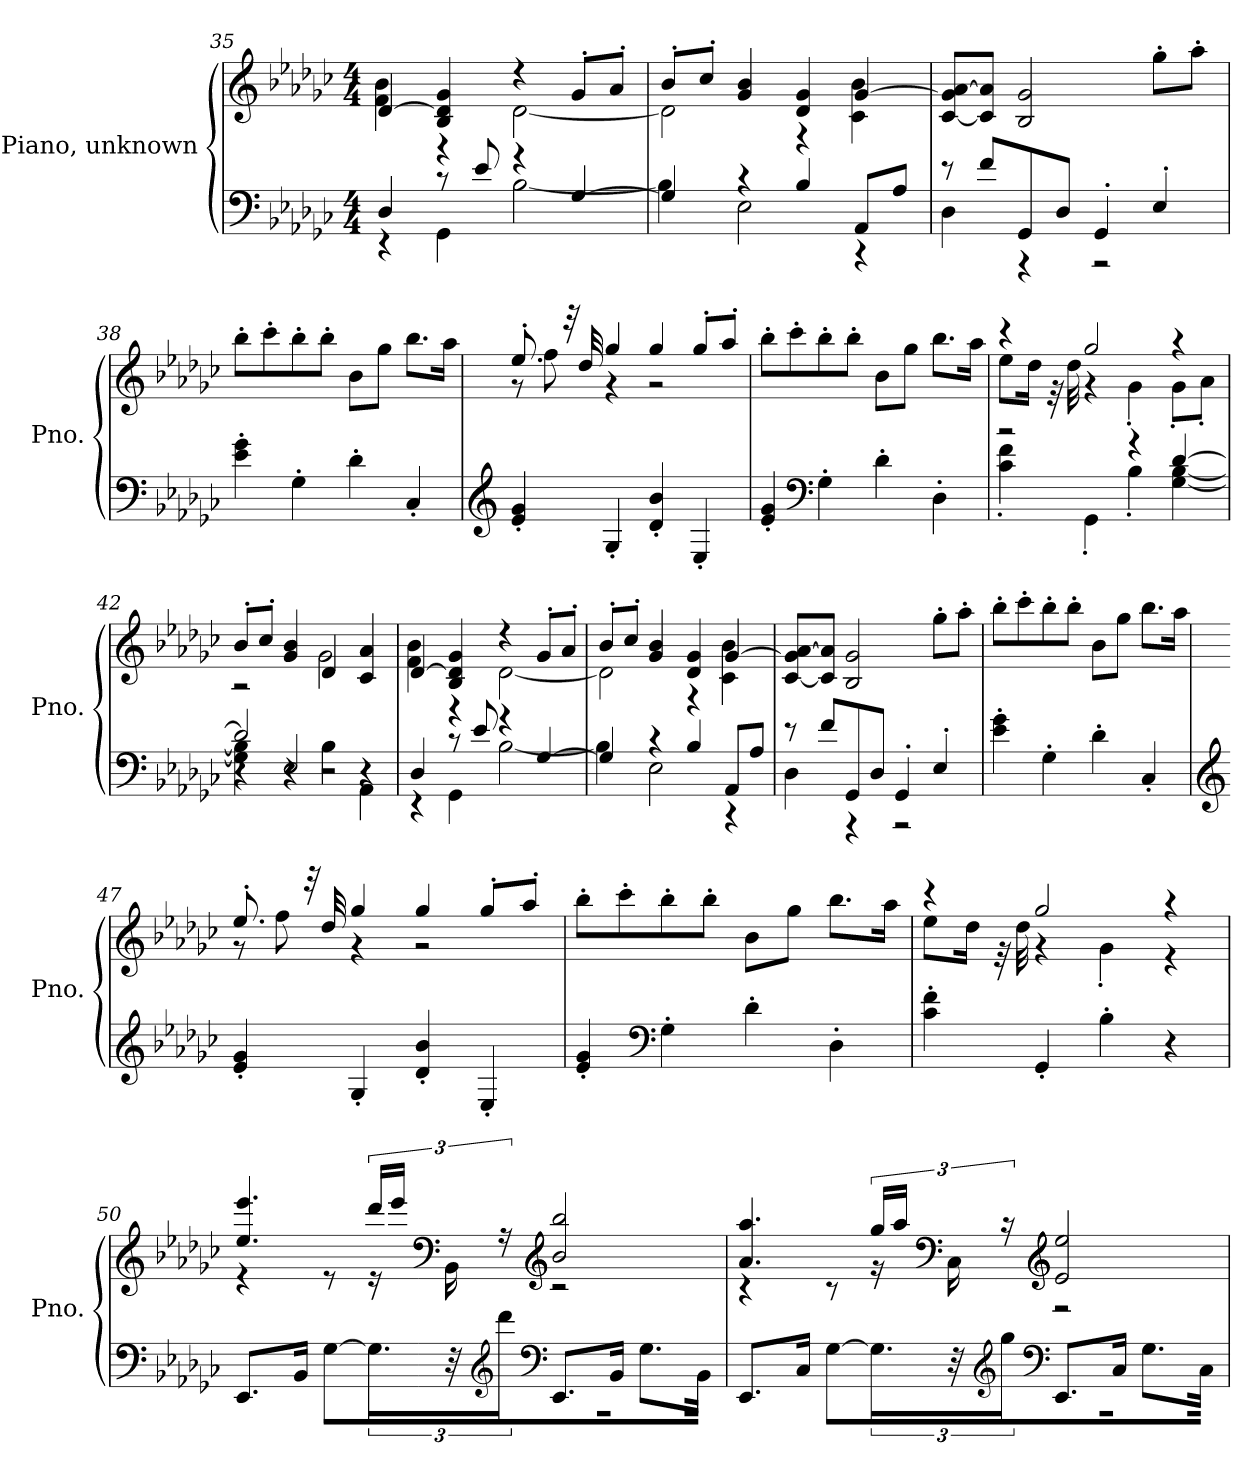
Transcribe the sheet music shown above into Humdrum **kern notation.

**kern	**kern
*part1	*part1
*staff2	*staff1
*I"Piano, unknown	*
*I'Pno.	*
*clefF4	*clefG2
*k[b-e-a-d-g-c-]	*k[b-e-a-d-g-c-]
*M4/4	*M4/4
=35	=35
*^	*^
4D-/	4r	[4d-/	4f\ 4b-\
8r	4GG-\	4B-/ 4d-/] 4g-/	4r
8e-/	.	.	.
4r	[2B-\	4r	[2d-\
[4G-/	.	8g-'/L	.
.	.	8a-'/J	.
=36	=36	=36	=36
4G-/]	4B-\]	8b-'/L	2d-\]
.	.	8cc-'/J	.
4r	2E-\	4g-/ 4b-/	.
4B-/	.	4d-/ 4g-/	4r
8AA-/L	4r	[4g-/	4c-\ 4b-\
8A-/J	.	.	.
*	*	*v	*v
=37	=37	=37
8r	4D-\	[8c-/ 8g-/] [8a-/L
8f/L	.	8c-/] 8a-/]J
8GG-/	4r	2B-/ 2g-/
8D-/J	.	.
4GG-'/	2r	.
4E-'/	.	8gg-'\L
.	.	8aa-'\J
*v	*v	*
!!LO:PB:g=z
=38	=38
4e-\' 4g-\'	8bb-'\L
.	8ccc-'\
4G-'\	8bb-'\
.	8bb-'\J
4d-'\	8b-\L
.	8gg-\J
4C-'/	8.bb-\L
.	16aa-\Jk
=39	=39
*clefG2	*
*	*^
4e-/' 4g-/'	8.ee-'/	8r
.	.	8ff\
.	32r	.
.	32dd-/	.
4G-'/	4gg-/	4r
4d-/' 4b-/'	4gg-/	2r
4E-'/	8gg-'/L	.
.	8aa-'/J	.
*	*v	*v
=40	=40
4e-/' 4g-/'	8bb-'\L
.	8ccc-'\
*clefF4	*
4G-'\	8bb-'\
.	8bb-'\J
4d-'\	8b-\L
.	8gg-\J
4D-'\	8.bb-\L
.	16aa-\Jk
=41	=41
*^	*^
2r	4c-\' 4f\'	4r	8ee-\L
.	.	.	16dd-\Jk
.	.	.	32r
.	.	.	32dd-\
.	4GG-'\	2gg-/	4r
4r	4B-'\	.	4g-'\
[4d-/	[4G-\ [4B-\	4r	8g-'\L
.	.	.	8a-'\J
!!LO:LB:g=z	!!
=42	=42	=42	=42
*	*^	*	*
2d-/]	4G-\] 4B-\]	4r	8b-'/L	2r
.	.	.	8cc-'/J	.
.	4r	2E-/	4g-/ 4b-/	.
2r	4B-\	.	4d-/	2g-\
.	4AA-\	4r	4c-/ 4a-/	.
*	*v	*v	*	*
=43	=43	=43	=43
4D-/	4r	[4d-/	4f\ 4b-\
8r	4GG-\	4B-/ 4d-/] 4g-/	4r
8e-/	.	.	.
4r	[2B-\	4r	[2d-\
[4G-/	.	8g-'/L	.
.	.	8a-'/J	.
=44	=44	=44	=44
4G-/]	4B-\]	8b-'/L	2d-\]
.	.	8cc-'/J	.
4r	2E-\	4g-/ 4b-/	.
4B-/	.	4d-/ 4g-/	4r
8AA-/L	4r	[4g-/	4c-\ 4b-\
8A-/J	.	.	.
*	*	*v	*v
=45	=45	=45
8r	4D-\	[8c-/ 8g-/] [8a-/L
8f/L	.	8c-/] 8a-/]J
8GG-/	4r	2B-/ 2g-/
8D-/J	.	.
4GG-'/	2r	.
4E-'/	.	8gg-'\L
.	.	8aa-'\J
*v	*v	*
=46	=46
4e-\' 4g-\'	8bb-'\L
.	8ccc-'\
4G-'\	8bb-'\
.	8bb-'\J
4d-'\	8b-\L
.	8gg-\J
4C-'/	8.bb-\L
.	16aa-\Jk
!!LO:LB:g=z
=47	=47
*clefG2	*
*	*^
4e-/' 4g-/'	8.ee-'/	8r
.	.	8ff\
.	32r	.
.	32dd-/	.
4G-'/	4gg-/	4r
4d-/' 4b-/'	4gg-/	2r
4E-'/	8gg-'/L	.
.	8aa-'/J	.
*	*v	*v
=48	=48
4e-/' 4g-/'	8bb-'\L
.	8ccc-'\
*clefF4	*
4G-'\	8bb-'\
.	8bb-'\J
4d-'\	8b-\L
.	8gg-\J
4D-'\	8.bb-\L
.	16aa-\Jk
=49	=49
*	*^
4c-\' 4f\'	4r	8ee-\L
.	.	16dd-\Jk
.	.	32r
.	.	32dd-\
4GG-'/	2gg-/	4r
4B-'\	.	4g-'\
4r	4r	4r
!!LO:LB:g=z	!!
=50	=50	=50
8.EE-/L	4.ee-/ 4.eee-/	4r
16BB-/Jk	.	.
[8G-\L	.	8r
24.G-\Jk]	24ddd-/LL	16r
.	24eee-/JJ	.
*	*clefF4	*
48r	.	16BB-\
*clefG2	*	*
24ddd-\	24r	.
*clefF4	*clefG2	*
8.EE-/L	2b-/ 2bb-/	2r
16BB-/Jk	.	.
8.G-\L	.	.
16BB-\Jk	.	.
=51	=51	=51
8.EE-/L	4.a-/ 4.aa-/	4r
16C-/Jk	.	.
[8G-\L	.	8r
24.G-\Jk]	24gg-/LL	16r
.	24aa-/JJ	.
*	*clefF4	*
48r	.	16C-\
*clefG2	*	*
24gg-\	24r	.
*clefF4	*clefG2	*
8.EE-/L	2e-/ 2ee-/	2r
16C-/Jk	.	.
8.G-\L	.	.
16C-\Jk	.	.
*	*v	*v
=	=
*-	*-
